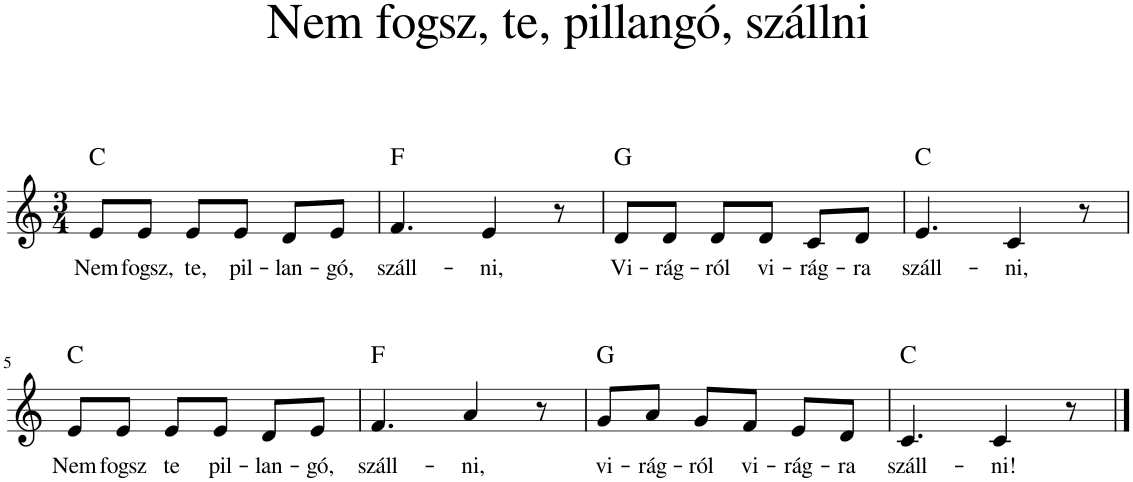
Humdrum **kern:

**kern	**text	**harte
*part1	*part1	*part1
*staff1	*staff1	*
*I"Piano	*	*
*I'Pno	*	*
*clefG2	*	*
*k[]	*	*
*M3/4	*	*
=1	=1	=1
!	!LO:LY:b	!LO:H:kt=N.C.
8e/L	Nem	N
!	!LO:LY:b	!
8e/J	fogsz,	.
!	!LO:LY:b	!
8e/L	te,	.
!	!LO:LY:b	!
8e/J	pil-	.
!	!LO:LY:b	!
8d/L	-lan-	.
!	!LO:LY:b	!
8e/J	-gó,	.
=2	=2	=2
!	!LO:LY:b	!LO:H:kt=N.C.
4.f/	száll-	N
!	!LO:LY:b	!
4e/	-ni,	.
8r	.	.
=3	=3	=3
!	!LO:LY:b	!LO:H:kt=N.C.
8d/L	Vi-	N
!	!LO:LY:b	!
8d/J	-rág-	.
!	!LO:LY:b	!
8d/L	-ról	.
!	!LO:LY:b	!
8d/J	vi-	.
!	!LO:LY:b	!
8c/L	-rág-	.
!	!LO:LY:b	!
8d/J	-ra	.
=4	=4	=4
!	!LO:LY:b	!LO:H:kt=N.C.
4.e/	száll-	N
!	!LO:LY:b	!
4c/	-ni,	.
8r	.	.
!!LO:LB:g=z
=5	=5	=5
!	!LO:LY:b	!LO:H:kt=N.C.
8e/L	Nem	N
!	!LO:LY:b	!
8e/J	fogsz	.
!	!LO:LY:b	!
8e/L	te	.
!	!LO:LY:b	!
8e/J	pil-	.
!	!LO:LY:b	!
8d/L	-lan-	.
!	!LO:LY:b	!
8e/J	-gó,	.
=6	=6	=6
!	!LO:LY:b	!LO:H:kt=N.C.
4.f/	száll-	N
!	!LO:LY:b	!
4a/	-ni,	.
8r	.	.
=7	=7	=7
!	!LO:LY:b	!LO:H:kt=N.C.
8g/L	vi-	N
!	!LO:LY:b	!
8a/J	-rág-	.
!	!LO:LY:b	!
8g/L	-ról	.
!	!LO:LY:b	!
8f/J	vi-	.
!	!LO:LY:b	!
8e/L	-rág-	.
!	!LO:LY:b	!
8d/J	-ra	.
=8	=8	=8
!	!LO:LY:b	!LO:H:kt=N.C.
4.c/	száll-	N
!	!LO:LY:b	!
4c/	-ni!	.
8r	.	.
==	==	==
*-	*-	*-
